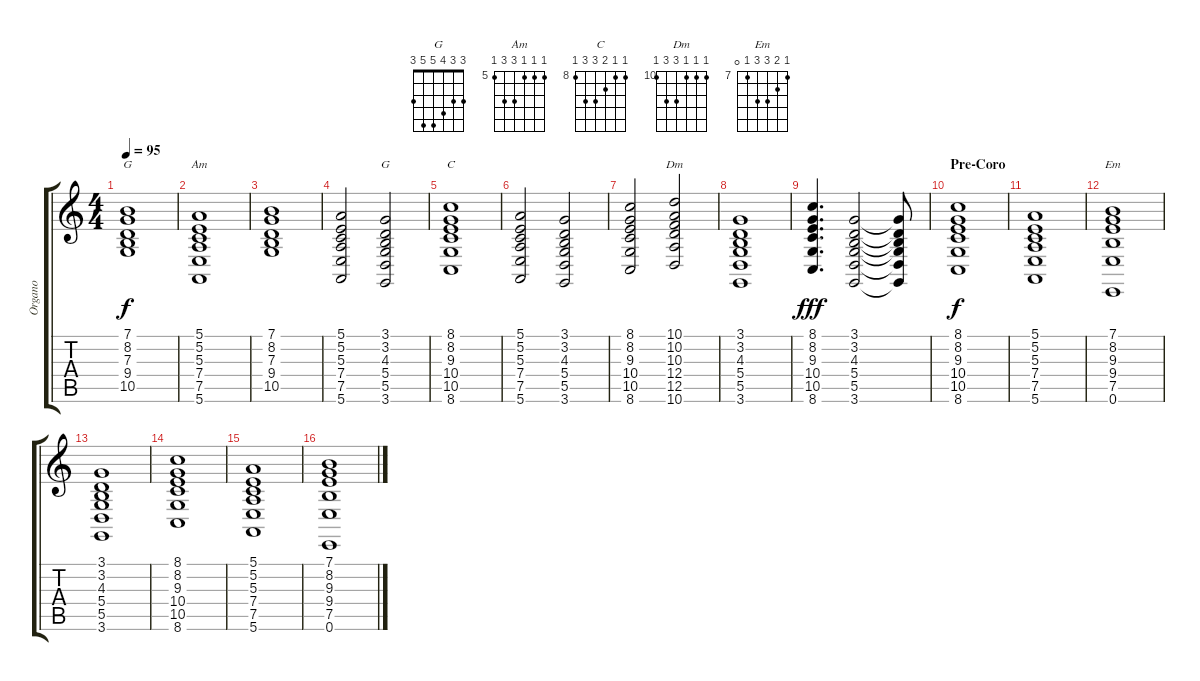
\track ("Organo" "Organo") {instrument percussiveorgan}
\staff {score tabs}
\tuning (E4 B3 G3 D3 A2 E2) {hide}
\chord ("G" 7 8 7 9 10 x) {firstfret 7}
\chord ("Am" 5 5 5 7 7 5) {firstfret 5}
\chord ("G" 3 3 4 5 5 3)
\chord ("C" 8 8 9 10 10 8) {firstfret 8}
\chord ("Dm" 10 10 10 12 12 10) {firstfret 10}
\chord ("Em" 7 8 9 9 7 0) {firstfret 7}
\ts (4 4)
\tempo 95
\clef g2
\ks c
(7.1 8.2 7.3 9.4 10.5).1{ch "G" dy f} |
(5.1 5.2 5.3 7.4 7.5 5.6).1{ch "Am"} |
(7.1 8.2 7.3 9.4 10.5).1 |
(5.1 5.2 5.3 7.4 7.5 5.6).2 (3.1 3.2 4.3 5.4 5.5 3.6).2{ch "G"} |
(8.1 8.2 9.3 10.4 10.5 8.6).1{ch "C"} |
(5.1 5.2 5.3 7.4 7.5 5.6).2 (3.1 3.2 4.3 5.4 5.5 3.6).2 |
(8.1 8.2 9.3 10.4 10.5 8.6).2 (10.1 10.2 10.3 12.4 12.5 10.6).2{ch "Dm"} |
(3.1 3.2 4.3 5.4 5.5 3.6).1 |
(8.1 8.2 9.3 10.4 10.5 8.6).4{d dy fff} (3.1 3.2 4.3 5.4 5.5 3.6).2 (3.1{t} 3.2{t} 4.3{t} 5.4{t} 5.5{t} 3.6{t}).8 |
\section ("" "Pre-Coro")
(8.1 8.2 9.3 10.4 10.5 8.6).1{dy f} |
(5.1 5.2 5.3 7.4 7.5 5.6).1 |
(7.1 8.2 9.3 9.4 7.5 0.6).1{ch "Em"} |
(3.1 3.2 4.3 5.4 5.5 3.6).1 |
(8.1 8.2 9.3 10.4 10.5 8.6).1 |
(5.1 5.2 5.3 7.4 7.5 5.6).1 |
(7.1 8.2 9.3 9.4 7.5 0.6).1
